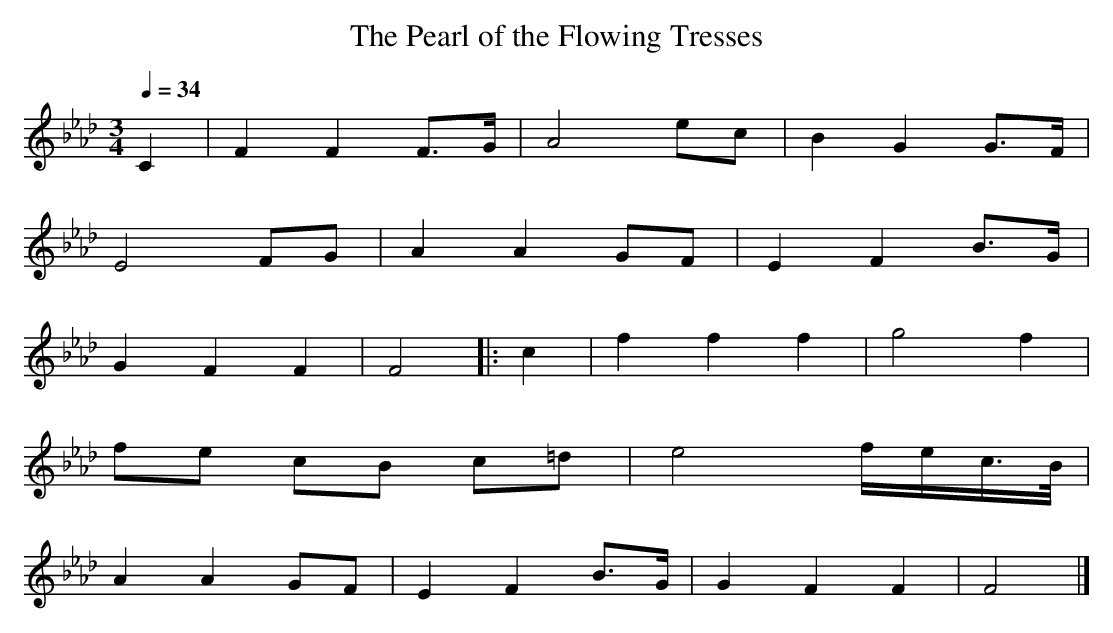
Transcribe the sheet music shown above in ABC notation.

X:1
T: The Pearl of the Flowing Tresses
M: 3/4
L: 1/8
Q: 1/4=34
K: Fm % 4 flats
V: 1
C2 | F2F2 F>G | A4 ec | B2G2 G>F |
E4 FG | A2A2 GF | E2F2 B>G |
G2F2F2 | F4 |: c2 | f2f2f2 | g4 f2 |
fe cB c=d | e4 f/e/c/>B/ |
A2A2 GF | E2F2 B>G | G2F2F2 | F4 |]
